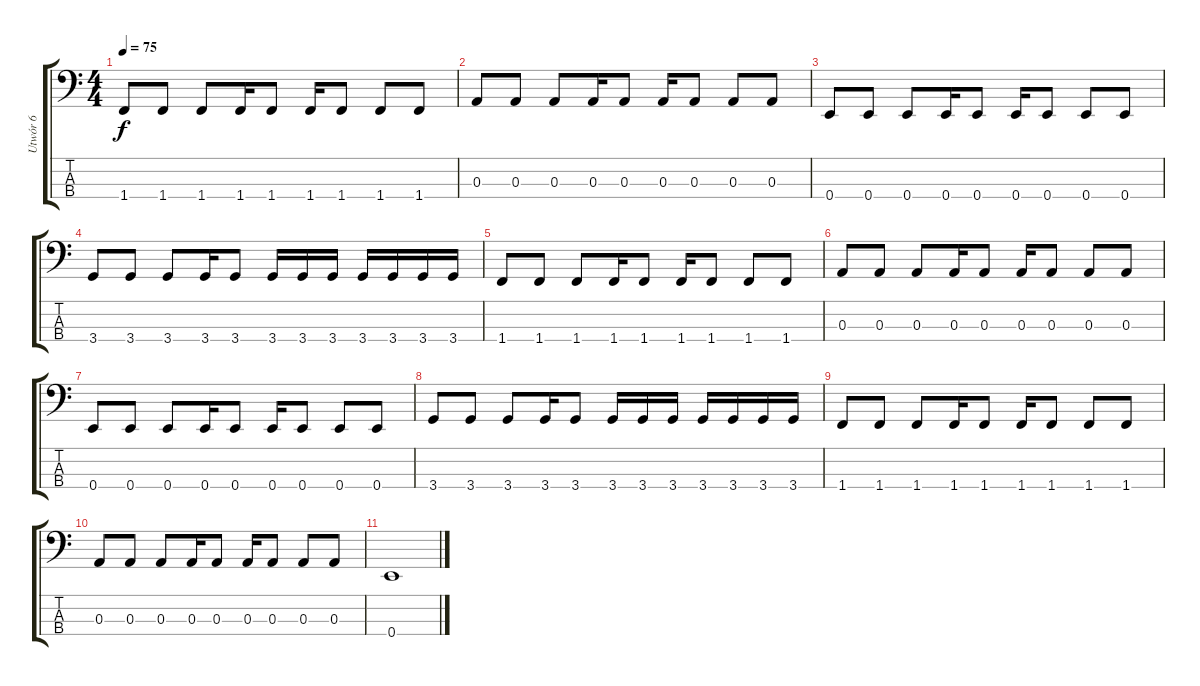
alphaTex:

\track ("Utwór 6" "Utwór 6") {instrument electricbasspick}
\staff {score tabs}
\tuning (G2 D2 A1 E1) {hide}
\ts (4 4)
\tempo 75
\clef f4
\ks c
1.4.8{dy f} 1.4.8 1.4.8 1.4.16 1.4.8 1.4.16 1.4.8 1.4.8 1.4.8 |
0.3.8 0.3.8 0.3.8 0.3.16 0.3.8 0.3.16 0.3.8 0.3.8 0.3.8 |
0.4.8 0.4.8 0.4.8 0.4.16 0.4.8 0.4.16 0.4.8 0.4.8 0.4.8 |
3.4.8 3.4.8 3.4.8 3.4.16 3.4.8 3.4.16 3.4.16 3.4.16 3.4.16 3.4.16 3.4.16 3.4.16 |
1.4.8 1.4.8 1.4.8 1.4.16 1.4.8 1.4.16 1.4.8 1.4.8 1.4.8 |
0.3.8 0.3.8 0.3.8 0.3.16 0.3.8 0.3.16 0.3.8 0.3.8 0.3.8 |
0.4.8 0.4.8 0.4.8 0.4.16 0.4.8 0.4.16 0.4.8 0.4.8 0.4.8 |
3.4.8 3.4.8 3.4.8 3.4.16 3.4.8 3.4.16 3.4.16 3.4.16 3.4.16 3.4.16 3.4.16 3.4.16 |
1.4.8 1.4.8 1.4.8 1.4.16 1.4.8 1.4.16 1.4.8 1.4.8 1.4.8 |
0.3.8 0.3.8 0.3.8 0.3.16 0.3.8 0.3.16 0.3.8 0.3.8 0.3.8 |
0.4.1
